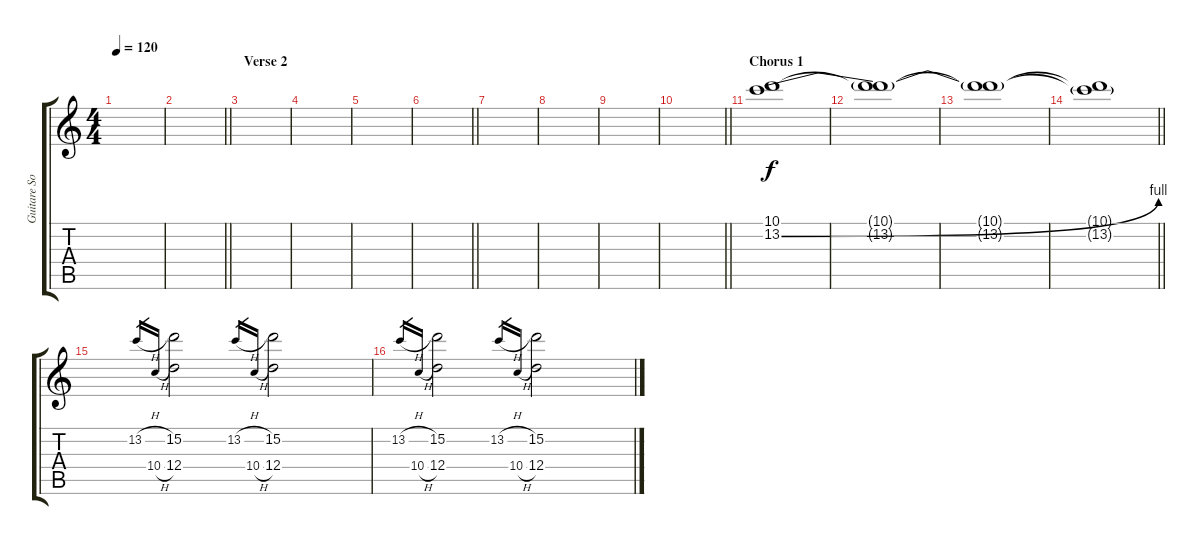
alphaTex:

\track ("Guitare Solo" "Guitare So") {instrument distortionguitar}
\staff {score tabs}
\tuning (E4 B3 G3 D3 A2 E2) {hide}
\ts (4 4)
\tempo 120
\clef g2
\ks c
|
\barLineRight lightlight
|
\section ("" "Verse 2")
|
|
|
\barLineRight lightlight
|
|
|
|
\barLineRight lightlight
|
\section ("" "Chorus 1")
(10.1 13.2{be (bend 0 0 60 4)}).1 |
(10.1{t} 13.2{t}).1 |
(10.1{t} 13.2{t}).1 |
\barLineRight lightlight
(10.1{t} 13.2{t}).1 |
13.2{h}.16{gr} 10.4{h}.16{gr} (15.2 12.4).2 13.2{h}.16{gr} 10.4{h}.16{gr} (15.2 12.4).2 |
13.2{h}.16{gr} 10.4{h}.16{gr} (15.2 12.4).2 13.2{h}.16{gr} 10.4{h}.16{gr} (15.2 12.4).2
